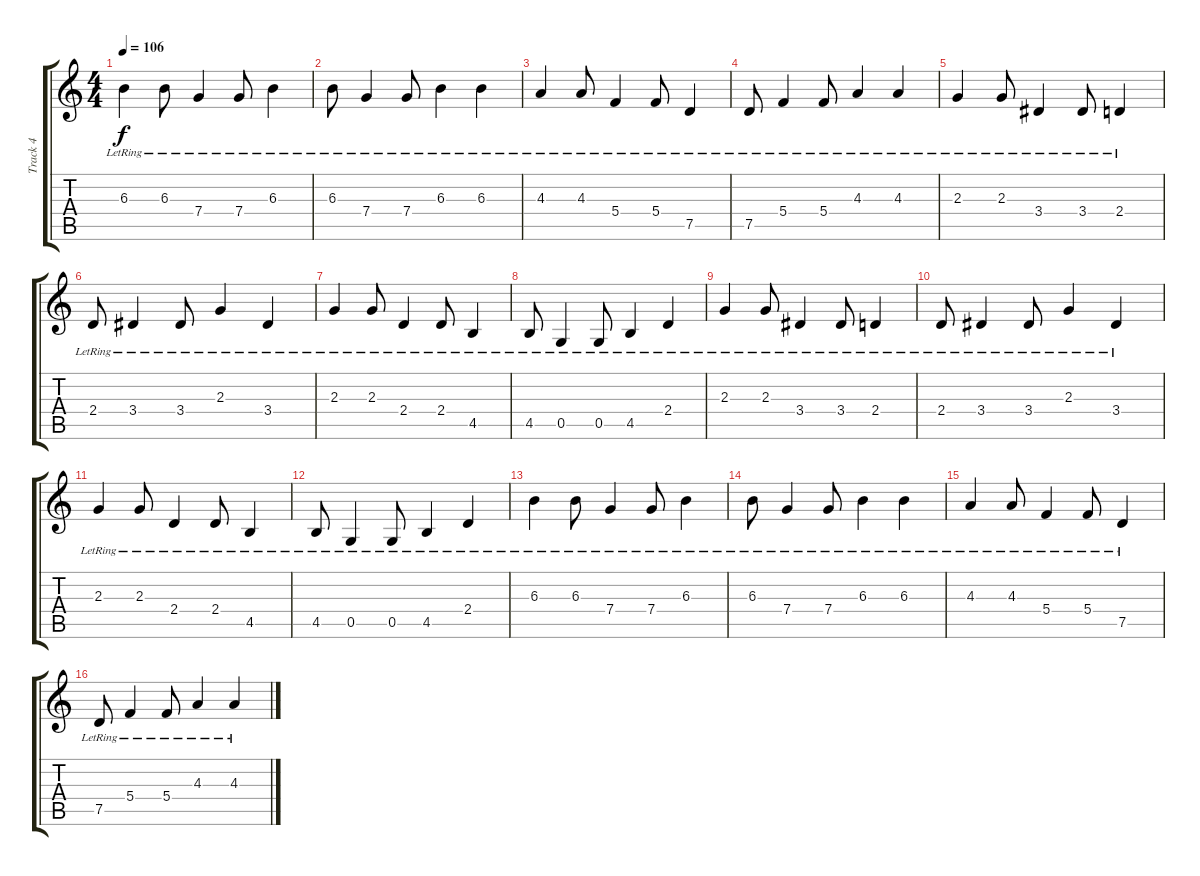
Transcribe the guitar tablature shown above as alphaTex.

\track ("Track 4" "Track 4") {instrument electricguitarjazz}
\staff {score tabs}
\tuning (D4 A3 F3 C3 G2 C2) {hide}
\ts (4 4)
\tempo 106
\clef g2
\ks c
6.3{lr}.4{dy f} 6.3{lr}.8 7.4{lr}.4 7.4{lr}.8 6.3{lr}.4 |
6.3{lr}.8 7.4{lr}.4 7.4{lr}.8 6.3{lr}.4 6.3{lr}.4 |
4.3{lr}.4 4.3{lr}.8 5.4{lr}.4 5.4{lr}.8 7.5{lr}.4 |
7.5{lr}.8 5.4{lr}.4 5.4{lr}.8 4.3{lr}.4 4.3{lr}.4 |
2.3{lr}.4 2.3{lr}.8 3.4{lr}.4 3.4{lr}.8 2.4{lr}.4 |
2.4{lr}.8 3.4{lr}.4 3.4{lr}.8 2.3{lr}.4 3.4{lr}.4 |
2.3{lr}.4 2.3{lr}.8 2.4{lr}.4 2.4{lr}.8 4.5{lr}.4 |
4.5{lr}.8 0.5{lr}.4 0.5{lr}.8 4.5{lr}.4 2.4{lr}.4 |
2.3{lr}.4 2.3{lr}.8 3.4{lr}.4 3.4{lr}.8 2.4{lr}.4 |
2.4{lr}.8 3.4{lr}.4 3.4{lr}.8 2.3{lr}.4 3.4{lr}.4 |
2.3{lr}.4 2.3{lr}.8 2.4{lr}.4 2.4{lr}.8 4.5{lr}.4 |
4.5{lr}.8 0.5{lr}.4 0.5{lr}.8 4.5{lr}.4 2.4{lr}.4 |
6.3{lr}.4{volume 13} 6.3{lr}.8 7.4{lr}.4 7.4{lr}.8 6.3{lr}.4 |
6.3{lr}.8 7.4{lr}.4 7.4{lr}.8 6.3{lr}.4 6.3{lr}.4 |
4.3{lr}.4 4.3{lr}.8 5.4{lr}.4 5.4{lr}.8 7.5{lr}.4 |
7.5{lr}.8 5.4{lr}.4 5.4{lr}.8 4.3{lr}.4 4.3{lr}.4
